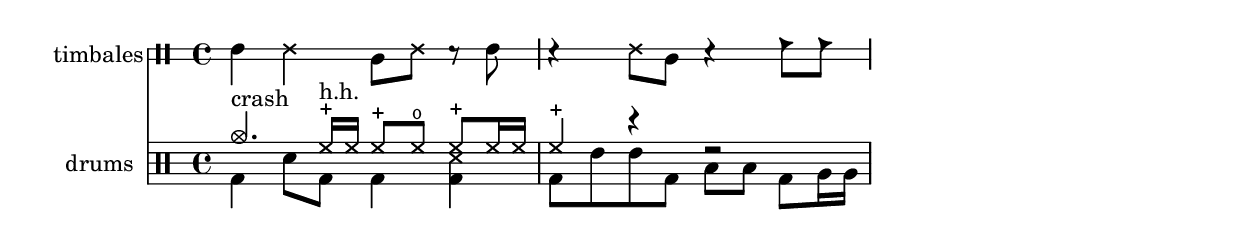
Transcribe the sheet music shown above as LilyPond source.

%% Do not edit this file; it is automatically
%% generated from LSR http://lsr.dsi.unimi.it
%% This file is in the public domain.
\version "2.13.39"

\header {
  lsrtags = "rhythms, percussion"

%% Translation of GIT committish: a874fda3641c9e02f61be5c41b215b8304b8ed00
  texidoces = "
Mediante la utilización de las potentes herramientas preconfiguradas
como la función @code{\\drummode} y el contexto @code{DrumStaff}, la
introducción de partes para percusión es muy fácil: las percusiones se
sitúan en sus propias posiciones de pentagrama (con una clave
especial) y tienen las cabezas correspondientes al instrumento.  Es
posible añadir un símbolo adicional a la percusión o reducir el número
de líneas.

"
  doctitlees = "Escritura de partes de percusión"


%% Translation of GIT committish: 9a65042d49324f2e3dff18c4b0858def81232eea
  texidocfr = "
Grâce à la puissance des outils préconfigurés tels que la fonction
@code{\\drummode} et le contexte @code{DrumStaff}, la saisie de
parties pour percussions est extrêmement simplifiée : chaque composant
d'une batterie trouve sa place sur une portée dédiée (avec une clef
spécifique) et les têtes de note sont spécifiques à chaque élément.
Il est également possible d'affecter un symbole particulier à chaque
élément, tout comme de restreindre le nombre de lignes de la portée.

"

  doctitlefr = "Ajout de parties de batterie"


  texidoc = "
Using the powerful pre-configured tools such as the @code{\\drummode}
function and the @code{DrumStaff} context, inputting drum parts is
quite easy: drums are placed at their own staff positions (with a
special clef symbol) and have note heads according to the drum.
Attaching an extra symbol to the drum or restricting the number of
lines is possible.

"
  doctitle = "Adding drum parts"
} % begin verbatim

drh = \drummode { cymc4.^"crash" hhc16^"h.h." hh hhc8 hho hhc8 hh16 hh hhc4 r4 r2 }
drl = \drummode { bd4 sn8 bd bd4 << bd ss >>  bd8 tommh tommh bd toml toml bd tomfh16 tomfh }
timb = \drummode { timh4 ssh timl8 ssh r timh r4 ssh8 timl r4 cb8 cb }

\score {
  <<
    \new DrumStaff \with {
      drumStyleTable = #timbales-style
      \override StaffSymbol #'line-count = #2
      \override BarLine #'bar-size = #2
    } <<
      \set Staff.instrumentName = #"timbales"
      \timb
    >>
    \new DrumStaff <<
      \set Staff.instrumentName = #"drums"
      \new DrumVoice { \stemUp \drh }
      \new DrumVoice { \stemDown \drl }
    >>
  >>
  \layout { }
  \midi {
    \context {
      \Score
      tempoWholesPerMinute = #(ly:make-moment 120 4)
    }
  }
}

